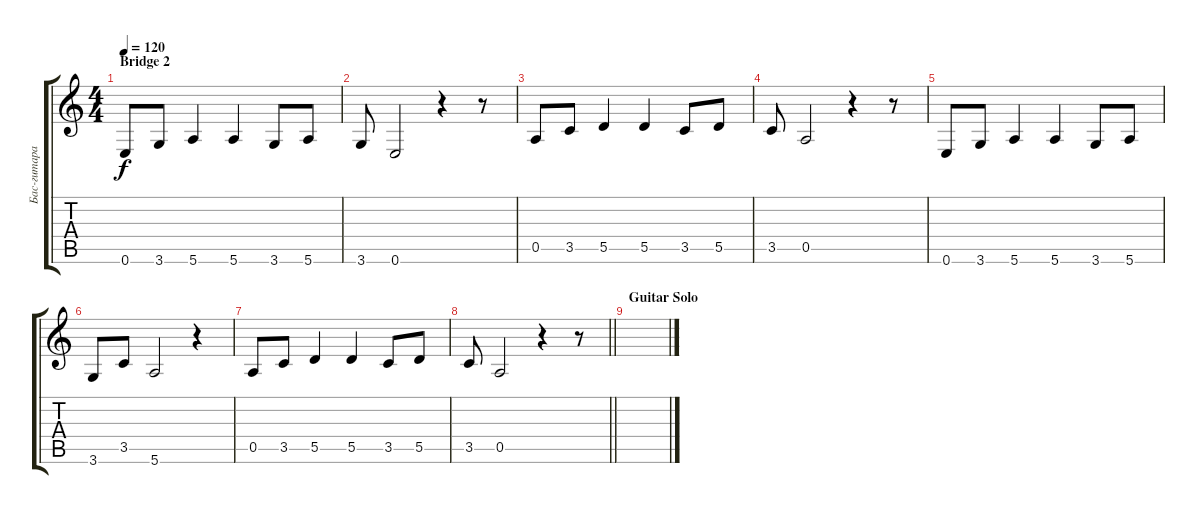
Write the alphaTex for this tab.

\track ("Бас-гитара" "Бас-гитара") {instrument electricbassfinger}
\staff {score tabs}
\tuning (E4 B3 G3 D3 A2 E2) {hide}
\ts (4 4)
\section ("" "Bridge 2")
\tempo 120
\clef g2
\ks c
0.6.8{dy f} 3.6.8 5.6.4 5.6.4 3.6.8 5.6.8 |
3.6.8 0.6.2 r.4 r.8 |
0.5.8 3.5.8 5.5.4 5.5.4 3.5.8 5.5.8 |
3.5.8 0.5.2 r.4 r.8 |
0.6.8 3.6.8 5.6.4 5.6.4 3.6.8 5.6.8 |
3.6.8 3.5.8 5.6.2 r.4 |
0.5.8 3.5.8 5.5.4 5.5.4 3.5.8 5.5.8 |
\barLineRight lightlight
3.5.8 0.5.2 r.4 r.8 |
\section ("" "Guitar Solo")
